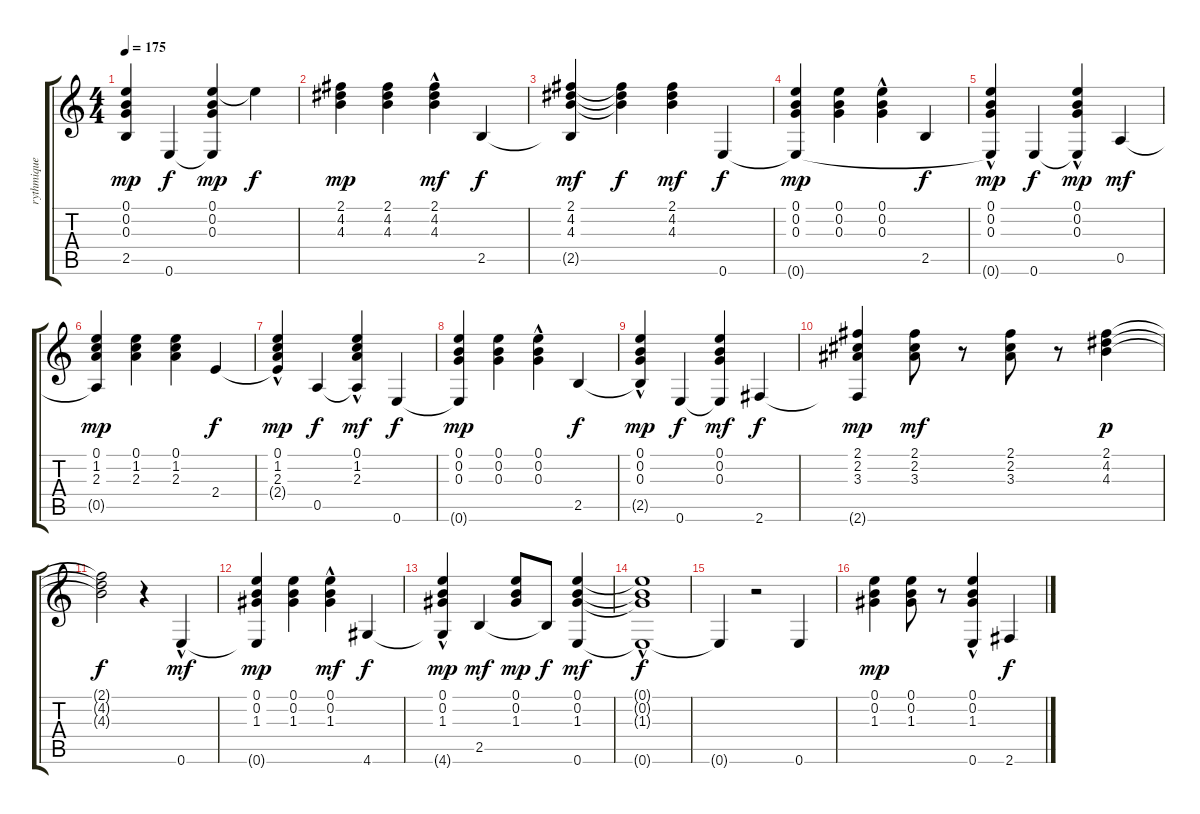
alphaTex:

\track ("rythmique" "rythmique") {instrument acousticguitarnylon}
\staff {score tabs}
\tuning (E4 B3 G3 D3 A2 E2) {hide}
\ts (4 4)
\tempo 175
\clef g2
\ks c
(0.1 0.2 0.3 2.5{t}).4{dy mp} 0.6.4{dy f} (0.1 0.2 0.3 0.6{t}).4{dy mp} 0.1{t}.4{dy f} |
(2.1 4.2 4.3).4{dy mp} (2.1 4.2 4.3).4 (2.1 4.2{hac} 4.3).4{dy mf} 2.5.4{dy f} |
(2.1 4.2 4.3 2.5{t}).4{dy mf} (2.1{t} 4.2{t} 4.3{t}).4{dy f} (2.1 4.2 4.3).4{dy mf} 0.6.4{dy f} |
(0.1 0.2 0.3 0.6{t}).4{dy mp} (0.1 0.2 0.3).4 (0.1{hac} 0.2{hac} 0.3{hac}).4 2.5.4{dy f} |
(0.1 0.2 0.3{hac} 0.6{t}).4{dy mp} 0.6.4{dy f} (0.1{hac} 0.2{hac} 0.3 0.6{t}).4{dy mp} 0.5.4{dy mf} |
(0.1 1.2 2.3 0.5{t}).4{dy mp} (0.1 1.2 2.3).4 (0.1 1.2 2.3).4 2.4.4{dy f} |
(0.1{hac} 1.2{hac} 2.3{hac} 2.4{t}).4{dy mp} 0.5.4{dy f} (0.1{hac} 1.2 2.3 0.5{t}).4{dy mf} 0.6.4{dy f} |
(0.1 0.2 0.3 0.6{t}).4{dy mp} (0.1 0.2 0.3).4 (0.1{hac} 0.2 0.3).4 2.5.4{dy f} |
(0.1{hac} 0.2{hac} 0.3{hac} 2.5{t}).4{dy mp} 0.6.4{dy f} (0.1 0.2 0.3 0.6{t}).4{dy mf} 2.6.4{dy f} |
(2.1 2.2 3.3 2.6{t}).4{dy mp} (2.1 2.2 3.3).8{dy mf} r.8 (2.1 2.2 3.3).8 r.8 (2.1 4.2 4.3).4{dy p} |
(2.1{t} 4.2{t} 4.3{t}).2{dy f} r.4 0.6{hac}.4{dy mf} |
(0.1 0.2 1.3 0.6{t}).4{dy mp} (0.1 0.2 1.3).4 (0.1{hac} 0.2{hac} 1.3{hac}).4{dy mf} 4.6.4{dy f} |
(0.1{hac} 0.2{hac} 1.3{hac} 4.6{t}).4{dy mp} 2.5.4{dy mf} (0.1 0.2 1.3).8{dy mp} 2.5{t}.8{dy f} (0.1 0.2 1.3 0.6).4{dy mf} |
(0.1{hac t} 0.2{hac t} 1.3{hac t} 0.6{t}).1{dy f} |
0.6{t}.4 r.2 0.6.4 |
(0.1 0.2 1.3).4{dy mp} (0.1 0.2 1.3).8 r.8 (0.1{hac} 0.2{hac} 1.3 0.6).4 2.6.4{dy f}
